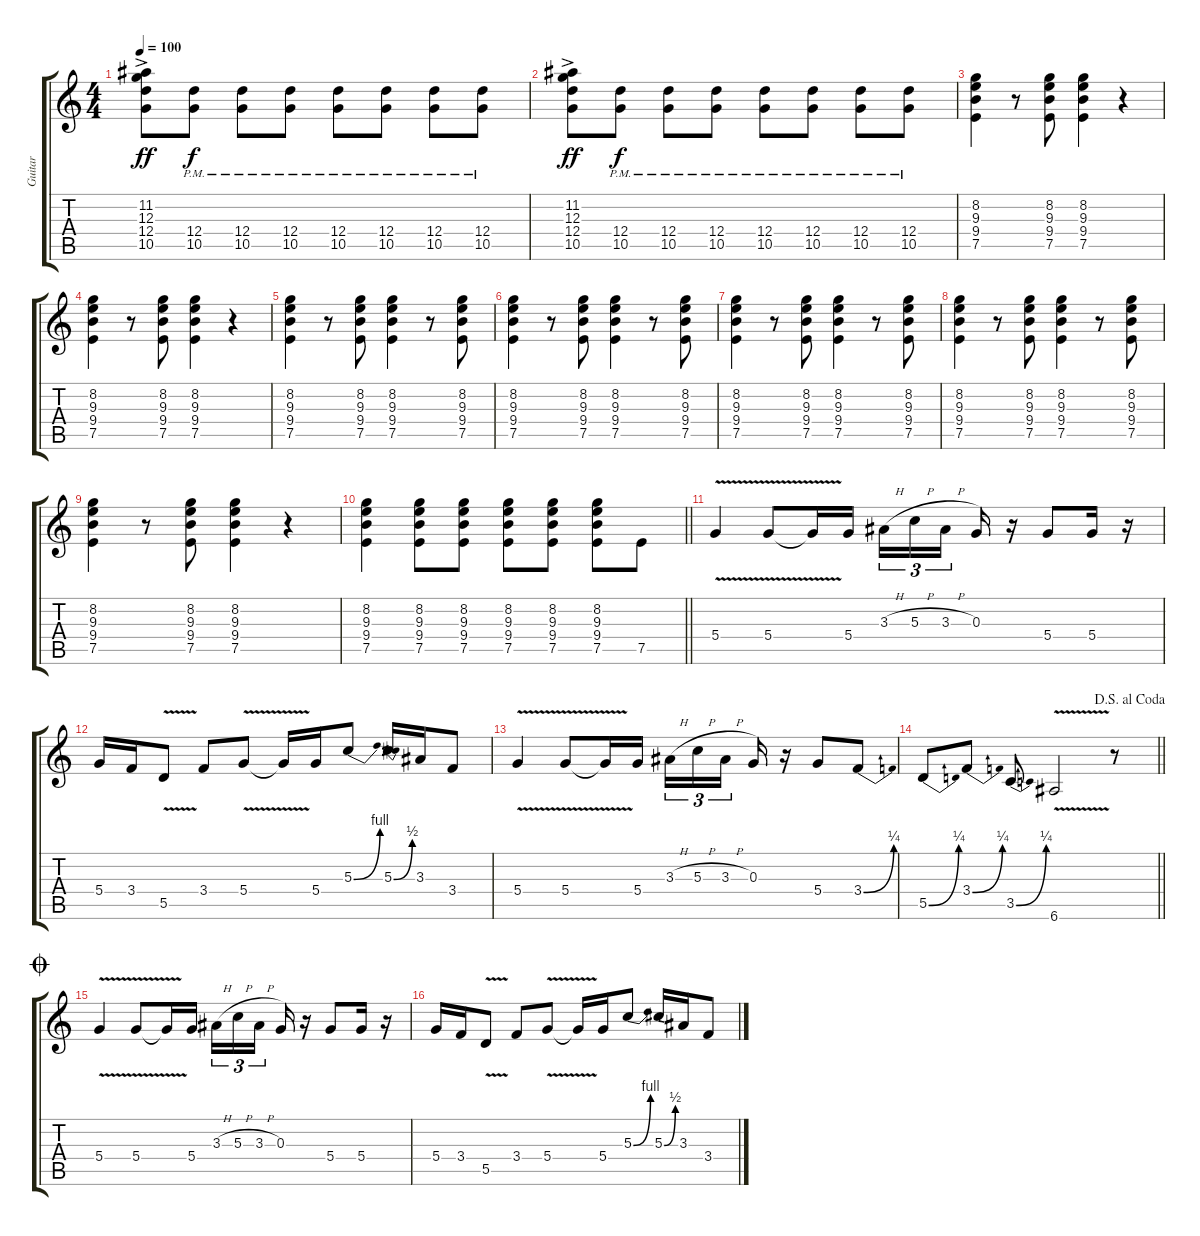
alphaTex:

\track ("Guitar" "Guitar") {instrument distortionguitar}
\staff {score tabs}
\tuning (E4 B3 G3 D3 A2 E2) {hide}
\ts (4 4)
\tempo 100
\clef g2
\ks c
(11.2{ac} 12.3{ac} 12.4{ac} 10.5{ac}).8{dy ff} (12.4{pm} 10.5{pm}).8{dy f} (12.4{pm} 10.5{pm}).8 (12.4{pm} 10.5{pm}).8 (12.4{pm} 10.5{pm}).8 (12.4{pm} 10.5{pm}).8 (12.4{pm} 10.5{pm}).8 (12.4{pm} 10.5{pm}).8 |
(11.2{ac} 12.3{ac} 12.4{ac} 10.5{ac}).8{dy ff} (12.4{pm} 10.5{pm}).8{dy f} (12.4{pm} 10.5{pm}).8 (12.4{pm} 10.5{pm}).8 (12.4{pm} 10.5{pm}).8 (12.4{pm} 10.5{pm}).8 (12.4{pm} 10.5{pm}).8 (12.4{pm} 10.5{pm}).8 |
(8.2 9.3 9.4 7.5).4 r.8 (8.2 9.3 9.4 7.5).8 (8.2 9.3 9.4 7.5).4 r.4 |
(8.2 9.3 9.4 7.5).4 r.8 (8.2 9.3 9.4 7.5).8 (8.2 9.3 9.4 7.5).4 r.4 |
(8.2 9.3 9.4 7.5).4 r.8 (8.2 9.3 9.4 7.5).8 (8.2 9.3 9.4 7.5).4 r.8 (8.2 9.3 9.4 7.5).8 |
(8.2 9.3 9.4 7.5).4 r.8 (8.2 9.3 9.4 7.5).8 (8.2 9.3 9.4 7.5).4 r.8 (8.2 9.3 9.4 7.5).8 |
(8.2 9.3 9.4 7.5).4 r.8 (8.2 9.3 9.4 7.5).8 (8.2 9.3 9.4 7.5).4 r.8 (8.2 9.3 9.4 7.5).8 |
(8.2 9.3 9.4 7.5).4 r.8 (8.2 9.3 9.4 7.5).8 (8.2 9.3 9.4 7.5).4 r.8 (8.2 9.3 9.4 7.5).8 |
(8.2 9.3 9.4 7.5).4 r.8 (8.2 9.3 9.4 7.5).8 (8.2 9.3 9.4 7.5).4 r.4 |
\barLineRight lightlight
(8.2 9.3 9.4 7.5).4 (8.2 9.3 9.4 7.5).8 (8.2 9.3 9.4 7.5).8 (8.2 9.3 9.4 7.5).8 (8.2 9.3 9.4 7.5).8 (8.2 9.3 9.4 7.5).8 7.5.8 |
5.4{v}.4 5.4{v}.8 5.4{t}.16 5.4.16 3.3{h}.16{tu (3 2)} 5.3{h}.16{tu (3 2)} 3.3{h}.16{tu (3 2) beam splitsecondary} 0.3.16 r.16 5.4.8 5.4.16 r.16 |
5.4.16 3.4.16 5.5{v}.8 3.4.8 5.4{v}.8 5.4{v t}.16 5.4.16 5.3{be (bend 0 0 60 4)}.8 5.3{be (bend 0 0 60 2)}.16 3.3.16 3.4.8 |
5.4{v}.4 5.4{v}.8 5.4{t}.16 5.4.16 3.3{h}.16{tu (3 2)} 5.3{h}.16{tu (3 2)} 3.3{h}.16{tu (3 2) beam splitsecondary} 0.3.16 r.16 5.4.8 3.4{be (bend 0 0 60 1)}.8 |
\jump dalsegnoalcoda
\barLineRight lightlight
5.5{be (bend 0 0 60 1)}.8 3.4{be (bend 0 0 60 1)}.8 3.5{be (bend 0 0 60 1)}.8 6.6{v}.2 r.8 |
\jump coda
5.4{v}.4 5.4{v}.8 5.4{t}.16 5.4.16 3.3{h}.16{tu (3 2)} 5.3{h}.16{tu (3 2)} 3.3{h}.16{tu (3 2) beam splitsecondary} 0.3.16 r.16 5.4.8 5.4.16 r.16 |
5.4.16 3.4.16 5.5{v}.8 3.4.8 5.4{v}.8 5.4{v t}.16 5.4.16 5.3{be (bend 0 0 60 4)}.8 5.3{be (bend 0 0 60 2)}.16 3.3.16 3.4.8
